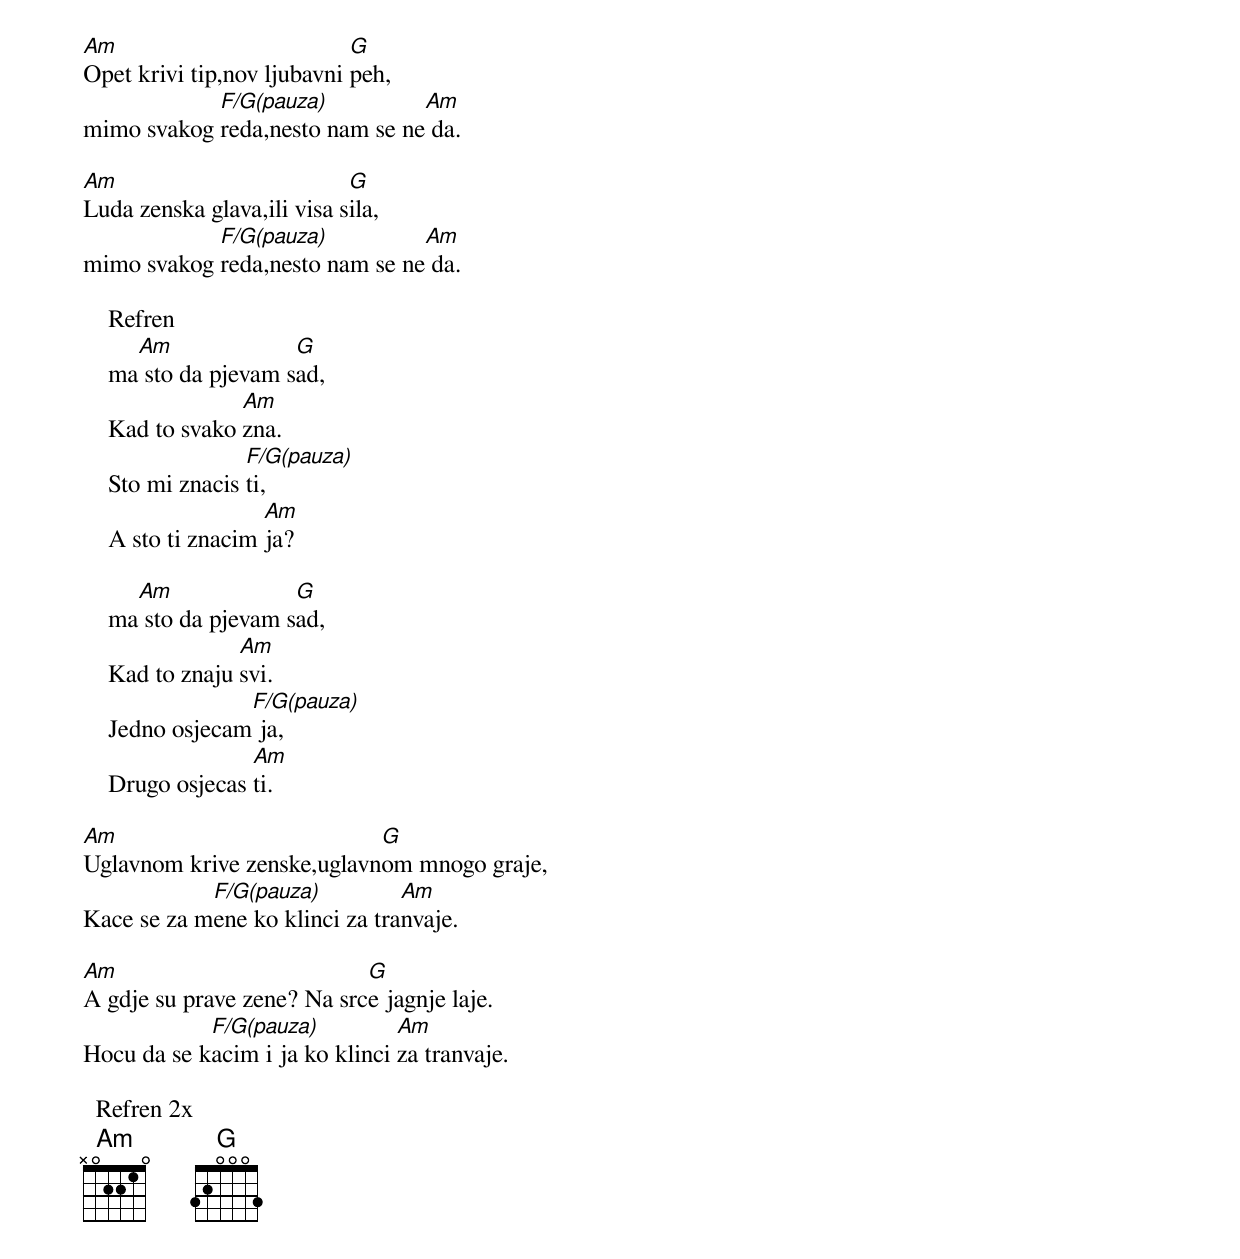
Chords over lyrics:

Am                          G
Opet krivi tip,nov ljubavni peh,
            F/G(pauza)          Am
mimo svakog reda,nesto nam se ne da.

Am                          G
Luda zenska glava,ili visa sila,
            F/G(pauza)          Am
mimo svakog reda,nesto nam se ne da.

    Refren
      Am              G
    ma sto da pjevam sad,
                 Am
    Kad to svako zna.
                  F/G(pauza)
    Sto mi znacis ti,
                    Am
    A sto ti znacim ja?

      Am              G
    ma sto da pjevam sad,
                 Am
    Kad to znaju svi.
                 F/G(pauza)
    Jedno osjecam ja,
                  Am
    Drugo osjecas ti.

Am                          G
Uglavnom krive zenske,uglavnom mnogo graje,
            F/G(pauza)          Am
Kace se za mene ko klinci za tranvaje.

Am                          G
A gdje su prave zene? Na srce jagnje laje.
            F/G(pauza)          Am
Hocu da se kacim i ja ko klinci za tranvaje.

  Refren 2x
